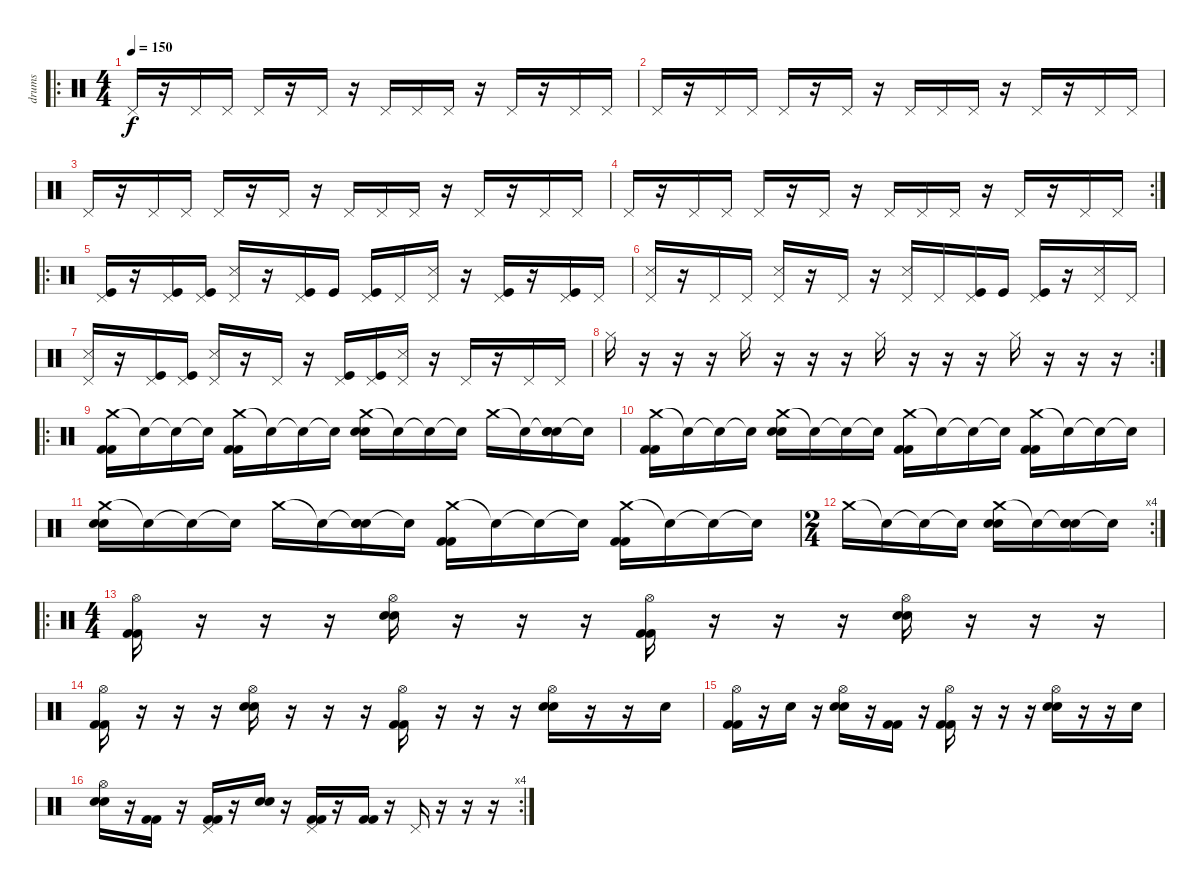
\track ("drums" "drums") {instrument percussion}
\staff {score}
\articulation defaults
\ro
\ts (4 4)
\tempo 150
\clef neutral
\ks c "Pedal Hi-Hat (hit)".16{dy f}
r.16 "Pedal Hi-Hat (hit)".16 "Pedal Hi-Hat (hit)".16 "Pedal Hi-Hat (hit)".16 r.16 "Pedal Hi-Hat (hit)".16 r.16 "Pedal Hi-Hat (hit)".16 "Pedal Hi-Hat (hit)".16 "Pedal Hi-Hat (hit)".16 r.16 "Pedal Hi-Hat (hit)".16 r.16 "Pedal Hi-Hat (hit)".16 "Pedal Hi-Hat (hit)".16 |
"Pedal Hi-Hat (hit)".16 r.16 "Pedal Hi-Hat (hit)".16 "Pedal Hi-Hat (hit)".16 "Pedal Hi-Hat (hit)".16 r.16 "Pedal Hi-Hat (hit)".16 r.16 "Pedal Hi-Hat (hit)".16 "Pedal Hi-Hat (hit)".16 "Pedal Hi-Hat (hit)".16 r.16 "Pedal Hi-Hat (hit)".16 r.16 "Pedal Hi-Hat (hit)".16 "Pedal Hi-Hat (hit)".16 |
"Pedal Hi-Hat (hit)".16 r.16 "Pedal Hi-Hat (hit)".16 "Pedal Hi-Hat (hit)".16 "Pedal Hi-Hat (hit)".16 r.16 "Pedal Hi-Hat (hit)".16 r.16 "Pedal Hi-Hat (hit)".16 "Pedal Hi-Hat (hit)".16 "Pedal Hi-Hat (hit)".16 r.16 "Pedal Hi-Hat (hit)".16 r.16 "Pedal Hi-Hat (hit)".16 "Pedal Hi-Hat (hit)".16 |
\rc 2 "Pedal Hi-Hat (hit)".16
r.16 "Pedal Hi-Hat (hit)".16 "Pedal Hi-Hat (hit)".16 "Pedal Hi-Hat (hit)".16 r.16 "Pedal Hi-Hat (hit)".16 r.16 "Pedal Hi-Hat (hit)".16 "Pedal Hi-Hat (hit)".16 "Pedal Hi-Hat (hit)".16 r.16 "Pedal Hi-Hat (hit)".16 r.16 "Pedal Hi-Hat (hit)".16 "Pedal Hi-Hat (hit)".16 |
\ro
("Pedal Hi-Hat (hit)" "Kick (hit)").16 r.16 ("Pedal Hi-Hat (hit)" "Kick (hit)").16 ("Pedal Hi-Hat (hit)" "Kick (hit)").16 ("Pedal Hi-Hat (hit)" "Snare (side stick) 3").16 r.16 ("Pedal Hi-Hat (hit)" "Kick (hit)").16 "Kick (hit)".16 ("Pedal Hi-Hat (hit)" "Kick (hit)").16 "Pedal Hi-Hat (hit)".16 ("Pedal Hi-Hat (hit)" "Snare (side stick) 3").16 r.16 ("Pedal Hi-Hat (hit)" "Kick (hit)").16 r.16 ("Pedal Hi-Hat (hit)" "Kick (hit)").16 "Pedal Hi-Hat (hit)".16 |
("Pedal Hi-Hat (hit)" "Snare (side stick) 3").16 r.16 "Pedal Hi-Hat (hit)".16 "Pedal Hi-Hat (hit)".16 ("Pedal Hi-Hat (hit)" "Snare (side stick) 3").16 r.16 "Pedal Hi-Hat (hit)".16 r.16 ("Pedal Hi-Hat (hit)" "Snare (side stick) 3").16 "Pedal Hi-Hat (hit)".16 ("Pedal Hi-Hat (hit)" "Kick (hit)").16 "Kick (hit)".16 ("Pedal Hi-Hat (hit)" "Kick (hit)").16 r.16 ("Pedal Hi-Hat (hit)" "Snare (side stick) 3").16 "Pedal Hi-Hat (hit)".16 |
("Pedal Hi-Hat (hit)" "Snare (side stick) 3").16 r.16 ("Pedal Hi-Hat (hit)" "Kick (hit)").16 ("Pedal Hi-Hat (hit)" "Kick (hit)").16 ("Pedal Hi-Hat (hit)" "Snare (side stick) 3").16 r.16 "Pedal Hi-Hat (hit)".16 r.16 ("Pedal Hi-Hat (hit)" "Kick (hit)").16 ("Pedal Hi-Hat (hit)" "Kick (hit)").16 ("Pedal Hi-Hat (hit)" "Snare (side stick) 3").16 r.16 "Pedal Hi-Hat (hit)".16 r.16 "Pedal Hi-Hat (hit)".16 "Pedal Hi-Hat (hit)".16 |
\rc 2 "Hi-Hat (closed)".16
r.16 r.16 r.16 "Hi-Hat (closed)".16 r.16 r.16 r.16 "Hi-Hat (closed)".16 r.16 r.16 r.16 "Hi-Hat (closed)".16 r.16 r.16 r.16 |
\ro
("Crash medium (hit)" "Kick (hit) 2" "Kick (hit) 2").16 "Snare (hit)"{t}.16 "Snare (hit)"{t}.16 "Snare (hit)"{t}.16 ("Crash medium (hit)" "Kick (hit) 2" "Kick (hit) 2").16 "Snare (hit)"{t}.16 "Snare (hit)"{t}.16 "Snare (hit)"{t}.16 ("Crash medium (hit)" "Electric Snare (hit)" "Electric Snare (hit)").16 "Snare (hit)"{t}.16 "Snare (hit)"{t}.16 "Snare (hit)"{t}.16 "Crash medium (hit)".16 "Snare (hit)"{t}.16 ("Snare (hit)"{t} "Electric Snare (hit)" "Electric Snare (hit)").16 "Snare (hit)"{t}.16 |
("Crash medium (hit)" "Kick (hit) 2" "Kick (hit) 2").16 "Snare (hit)"{t}.16 "Snare (hit)"{t}.16 "Snare (hit)"{t}.16 ("Crash medium (hit)" "Electric Snare (hit)" "Electric Snare (hit)").16 "Snare (hit)"{t}.16 "Snare (hit)"{t}.16 "Snare (hit)"{t}.16 ("Crash medium (hit)" "Kick (hit) 2" "Kick (hit) 2").16 "Snare (hit)"{t}.16 "Snare (hit)"{t}.16 "Snare (hit)"{t}.16 ("Crash medium (hit)" "Kick (hit) 2" "Kick (hit) 2").16 "Snare (hit)"{t}.16 "Snare (hit)"{t}.16 "Snare (hit)"{t}.16 |
("Crash medium (hit)" "Electric Snare (hit)" "Electric Snare (hit)").16 "Snare (hit)"{t}.16 "Snare (hit)"{t}.16 "Snare (hit)"{t}.16 "Crash medium (hit)".16 "Snare (hit)"{t}.16 ("Snare (hit)"{t} "Electric Snare (hit)" "Electric Snare (hit)").16 "Snare (hit)"{t}.16 ("Crash medium (hit)" "Kick (hit) 2" "Kick (hit) 2").16 "Snare (hit)"{t}.16 "Snare (hit)"{t}.16 "Snare (hit)"{t}.16 ("Crash medium (hit)" "Kick (hit) 2" "Kick (hit) 2").16 "Snare (hit)"{t}.16 "Snare (hit)"{t}.16 "Snare (hit)"{t}.16 |
\rc 4
\ts (2 4)
"Crash medium (hit)".16 "Snare (hit)"{t}.16 "Snare (hit)"{t}.16 "Snare (hit)"{t}.16 ("Crash medium (hit)" "Electric Snare (hit)" "Electric Snare (hit)").16 "Snare (hit)"{t}.16 ("Snare (hit)"{t} "Electric Snare (hit)" "Electric Snare (hit)").16 "Snare (hit)"{t}.16 |
\ro
\ts (4 4)
("Hi-Hat (open)" "Kick (hit) 2" "Kick (hit) 2").16 r.16 r.16 r.16 ("Hi-Hat (open)" "Electric Snare (hit)" "Electric Snare (hit)").16 r.16 r.16 r.16 ("Hi-Hat (open)" "Kick (hit) 2" "Kick (hit) 2").16 r.16 r.16 r.16 ("Hi-Hat (open)" "Electric Snare (hit)" "Electric Snare (hit)").16 r.16 r.16 r.16 |
("Hi-Hat (open)" "Kick (hit) 2" "Kick (hit) 2").16 r.16 r.16 r.16 ("Hi-Hat (open)" "Electric Snare (hit)" "Electric Snare (hit)").16 r.16 r.16 r.16 ("Hi-Hat (open)" "Kick (hit) 2" "Kick (hit) 2").16 r.16 r.16 r.16 ("Hi-Hat (open)" "Electric Snare (hit)" "Electric Snare (hit)").16 r.16 r.16 "Electric Snare (hit)".16 |
("Hi-Hat (open)" "Kick (hit) 2" "Kick (hit) 2").16 r.16 "Electric Snare (hit)".16 r.16 ("Hi-Hat (open)" "Electric Snare (hit)" "Electric Snare (hit)").16 r.16 ("Kick (hit) 2" "Kick (hit) 2").16 r.16 ("Hi-Hat (open)" "Kick (hit) 2" "Kick (hit) 2").16 r.16 r.16 r.16 ("Hi-Hat (open)" "Electric Snare (hit)" "Electric Snare (hit)").16 r.16 r.16 "Electric Snare (hit)".16 |
\rc 4
("Hi-Hat (open)" "Electric Snare (hit)" "Electric Snare (hit)").16 r.16 ("Kick (hit) 2" "Kick (hit) 2").16 r.16 ("Pedal Hi-Hat (hit)" "Kick (hit) 2" "Kick (hit) 2").16 r.16 ("Electric Snare (hit)" "Electric Snare (hit)").16 r.16 ("Pedal Hi-Hat (hit)" "Kick (hit) 2" "Kick (hit) 2").16 r.16 ("Kick (hit) 2" "Kick (hit) 2").16 r.16 "Pedal Hi-Hat (hit)".16 r.16 r.16 r.16
